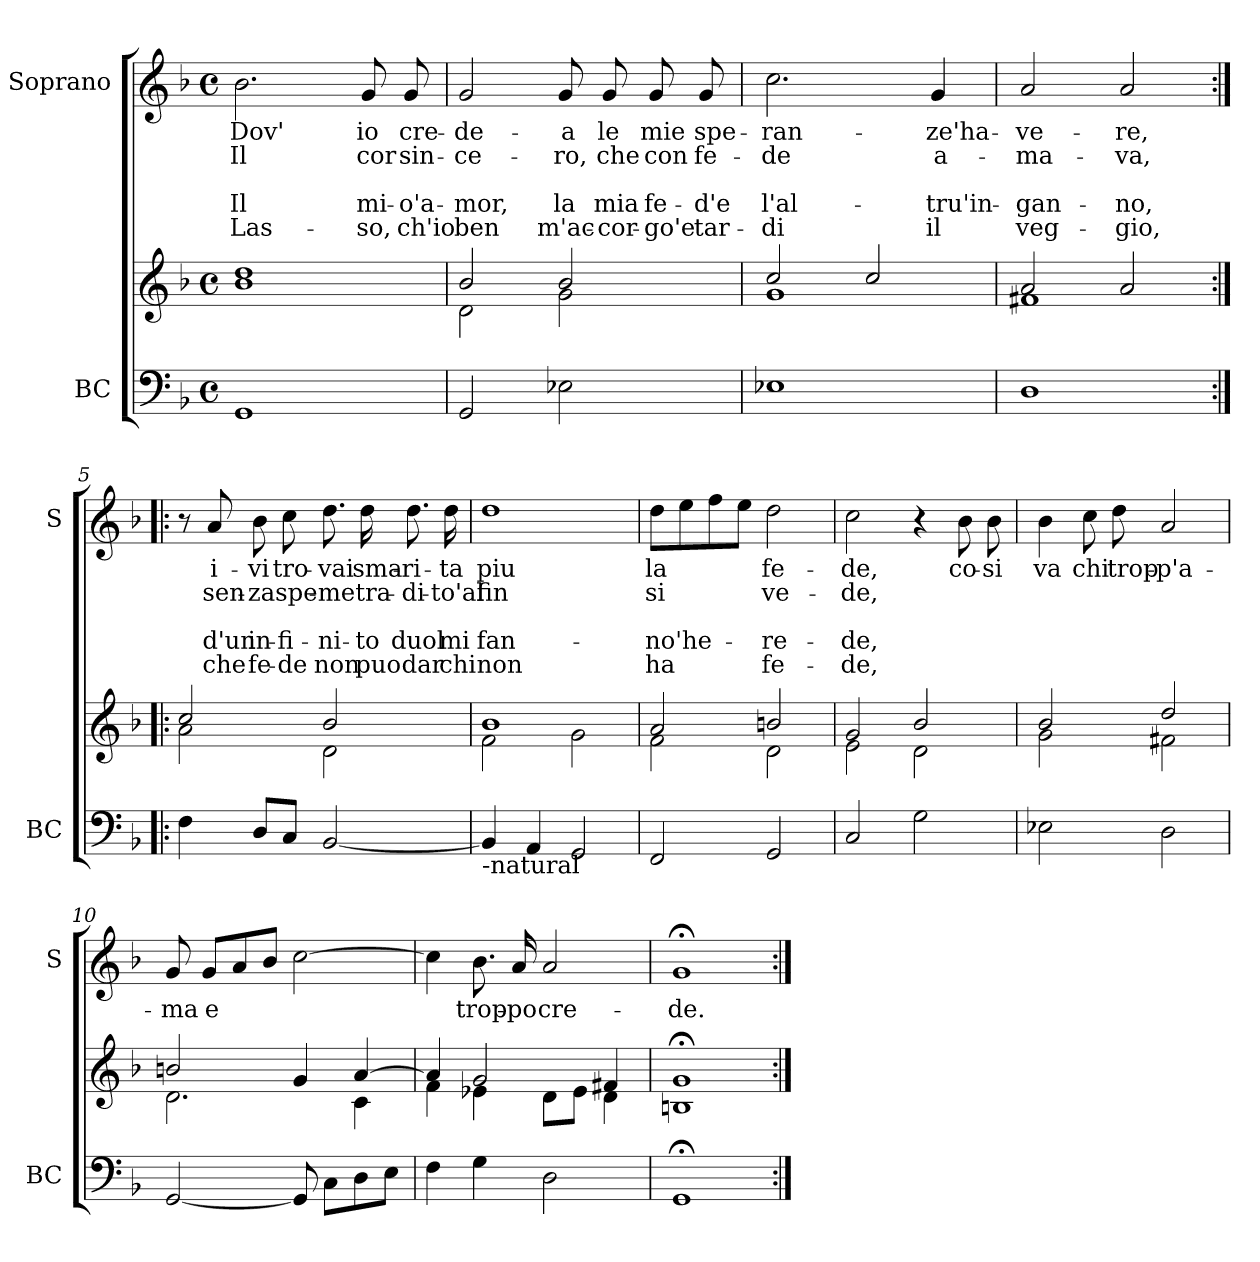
**kern	**kern	**kern	**text	**text	**text	**text	**text
*part2	*part2	*part1	*part1	*part1	*part1	*part1	*part1
*staff3	*staff2	*staff1	*staff1	*staff1	*staff1	*staff1	*staff1
*I"BC	*	*I"Soprano	*	*	*	*	*
*I'BC	*	*I'S	*	*	*	*	*
*clefF4	*clefG2	*clefG2	*	*	*	*	*
*k[b-]	*k[b-]	*k[b-]	*	*	*	*	*
*F:	*F:	*F:	*	*	*	*	*
*M4/4	*M4/4	*M4/4	*	*	*	*	*
*met(c)	*met(c)	*met(c)	*	*	*	*	*
=1	=1	=1	=1	=1	=1	=1	=1
*	*^	*	*	*	*	*	*
!	!	!	!	!LO:LY:b	!LO:LY:b	!	!LO:LY:b	!LO:LY:b
1GG	1dd	1b-	2.b-\	Dov'	Il	.	Il	Las-
!	!	!	!	!LO:LY:b	!LO:LY:b	!	!LO:LY:b	!LO:LY:b
.	.	.	8g/	io	cor	.	mi-	-so,
!	!	!	!	!LO:LY:b	!LO:LY:b	!	!LO:LY:b	!LO:LY:b
.	.	.	8g/	cre-	sin-	.	-o'a-	ch'io
=2	=2	=2	=2	=2	=2	=2	=2	=2
!	!	!	!	!LO:LY:b	!LO:LY:b	!	!LO:LY:b	!LO:LY:b
2GG/	2b-/	2d\	2g/	-de-	-ce-	.	-mor,	ben
!	!	!	!	!LO:LY:b	!LO:LY:b	!	!LO:LY:b	!LO:LY:b
2E-X\	2b-/	2g\	8g/	-a	-ro,	.	la	m'ac-
!	!	!	!	!LO:LY:b	!LO:LY:b	!	!LO:LY:b	!LO:LY:b
.	.	.	8g/	le	che	.	mia	-cor-
!	!	!	!	!LO:LY:b	!LO:LY:b	!	!LO:LY:b	!LO:LY:b
.	.	.	8g/	mie	con	.	fe-	-go'e
!	!	!	!	!LO:LY:b	!LO:LY:b	!	!LO:LY:b	!LO:LY:b
.	.	.	8g/	spe-	fe-	.	-d'e	tar-
=3	=3	=3	=3	=3	=3	=3	=3	=3
!	!	!	!	!LO:LY:b	!LO:LY:b	!	!LO:LY:b	!LO:LY:b
1E-X	2cc/	1g	2.cc\	-ran-	-de	.	l'al-	-di
.	2cc/	.	.	.	.	.	.	.
!	!	!	!	!LO:LY:b	!LO:LY:b	!	!LO:LY:b	!LO:LY:b
.	.	.	4g/	-ze'ha-	a-	.	-tru'in-	il
=4	=4	=4	=4	=4	=4	=4	=4	=4
!	!	!	!	!LO:LY:b	!LO:LY:b	!	!LO:LY:b	!LO:LY:b
1D	2a/	1f#X	2a/	-ve-	-ma-	.	-gan-	veg-
!	!	!	!	!LO:LY:b	!LO:LY:b	!	!LO:LY:b	!LO:LY:b
.	2a/	.	2a/	-re,	-va,	.	-no,	-gio,
!!LO:LB:g=z
=5:|!|:	=5:|!|:	=5:|!|:	=5:|!|:	=5:|!|:	=5:|!|:	=5:|!|:	=5:|!|:	=5:|!|:
4F\	2cc/	2a\	8r	.	.	.	.	.
!	!	!	!	!LO:LY:b	!LO:LY:b	!	!LO:LY:b	!LO:LY:b
.	.	.	8a/	i-	sen-	.	d'un	che
!	!	!	!	!LO:LY:b	!LO:LY:b	!	!LO:LY:b	!LO:LY:b
8D/L	.	.	8b-\	-vi	-za	.	in-	fe-
!	!	!	!	!LO:LY:b	!LO:LY:b	!	!LO:LY:b	!LO:LY:b
8C/J	.	.	8cc\	tro-	spe-	.	-fi-	-de
!	!	!	!	!LO:LY:b	!LO:LY:b	!	!LO:LY:b	!LO:LY:b
[2BB-/	2b-/	2d\	8.dd\	-vai	-me	.	-ni-	non
!	!	!	!	!LO:LY:b	!LO:LY:b	!	!LO:LY:b	!LO:LY:b
.	.	.	16dd\	sma-	tra-	.	-to	puo
!	!	!	!	!LO:LY:b	!LO:LY:b	!	!LO:LY:b	!LO:LY:b
.	.	.	8.dd\	-ri-	-di-	.	duol	dar
!	!	!	!	!LO:LY:b	!LO:LY:b	!	!LO:LY:b	!LO:LY:b
.	.	.	16dd\	-ta	-to'al	.	mi	chi
=6	=6	=6	=6	=6	=6	=6	=6	=6
!LO:TX:b:t=-natural	!	!	!	!	!	!	!	!
!	!	!	!	!LO:LY:b	!LO:LY:b	!	!LO:LY:b	!LO:LY:b
4BB-/]	1b-	2f\	1dd	piu	fin	.	fan-	non
4AA/	.	.	.	.	.	.	.	.
2GG/	.	2g\	.	.	.	.	.	.
=7	=7	=7	=7	=7	=7	=7	=7	=7
!	!	!	!	!LO:LY:b	!LO:LY:b	!	!LO:LY:b	!LO:LY:b
2FF/	2a/	2f\	8dd\L	la	si	.	-no'he-	ha
.	.	.	8ee\	.	.	.	.	.
.	.	.	8ff\	.	.	.	.	.
.	.	.	8ee\J	.	.	.	.	.
!	!	!	!	!LO:LY:b	!LO:LY:b	!	!LO:LY:b	!LO:LY:b
2GG/	2bn/	2d\	2dd\	fe-	ve-	.	-re-	fe-
=8	=8	=8	=8	=8	=8	=8	=8	=8
!	!	!	!	!LO:LY:b	!LO:LY:b	!	!LO:LY:b	!LO:LY:b
2C/	2g/	2e\	2cc\	-de,	-de,	.	-de,	-de,
2G\	2b-/	2d\	4r	.	.	.	.	.
!	!	!	!	!LO:LY:b	!	!	!	!
.	.	.	8b-\	co-	.	.	.	.
!	!	!	!	!LO:LY:b	!	!	!	!
.	.	.	8b-\	-si	.	.	.	.
!!LO:LB:g=z
=9	=9	=9	=9	=9	=9	=9	=9	=9
!	!	!	!	!LO:LY:b	!	!	!	!
2E-X\	2b-/	2g\	4b-\	va	.	.	.	.
!	!	!	!	!LO:LY:b	!	!	!	!
.	.	.	8cc\	chi	.	.	.	.
!	!	!	!	!LO:LY:b	!	!	!	!
.	.	.	8dd\	trop-	.	.	.	.
!	!	!	!	!LO:LY:b	!	!	!	!
2D\	2dd/	2f#X\	2a/	-p'a-	.	.	.	.
=10	=10	=10	=10	=10	=10	=10	=10	=10
!	!	!	!	!LO:LY:b	!	!	!	!
[2GG/	2bn/	2.d\	8g/	-ma	.	.	.	.
!	!	!	!	!LO:LY:b	!	!	!	!
.	.	.	8g/L	e	.	.	.	.
.	.	.	8a/	.	.	.	.	.
.	.	.	8b-/J	.	.	.	.	.
8GG/]	4g/	.	[2cc\	.	.	.	.	.
8C\L	.	.	.	.	.	.	.	.
8D\	[>4a/	4c\	.	.	.	.	.	.
8E\J	.	.	.	.	.	.	.	.
=11	=11	=11	=11	=11	=11	=11	=11	=11
4F\	4a/]	4f\	4cc\]	.	.	.	.	.
!	!	!	!	!LO:LY:b	!	!	!	!
4G\	2g/	4e-X\	8.b-\	trop-	.	.	.	.
!	!	!	!	!LO:LY:b	!	!	!	!
.	.	.	16a/	-po	.	.	.	.
!	!	!	!	!LO:LY:b	!	!	!	!
2D\	.	8d\L	2a/	cre-	.	.	.	.
.	.	8e-\J	.	.	.	.	.	.
.	4f#X/	4d\	.	.	.	.	.	.
=12	=12	=12	=12	=12	=12	=12	=12	=12
!	!	!	!	!LO:LY:b	!	!	!	!
1GG;	1g;<	1Bn	1g;<	-de.	.	.	.	.
*	*v	*v	*	*	*	*	*	*
=:|!	=:|!	=:|!	=:|!	=:|!	=:|!	=:|!	=:|!
*-	*-	*-	*-	*-	*-	*-	*-
